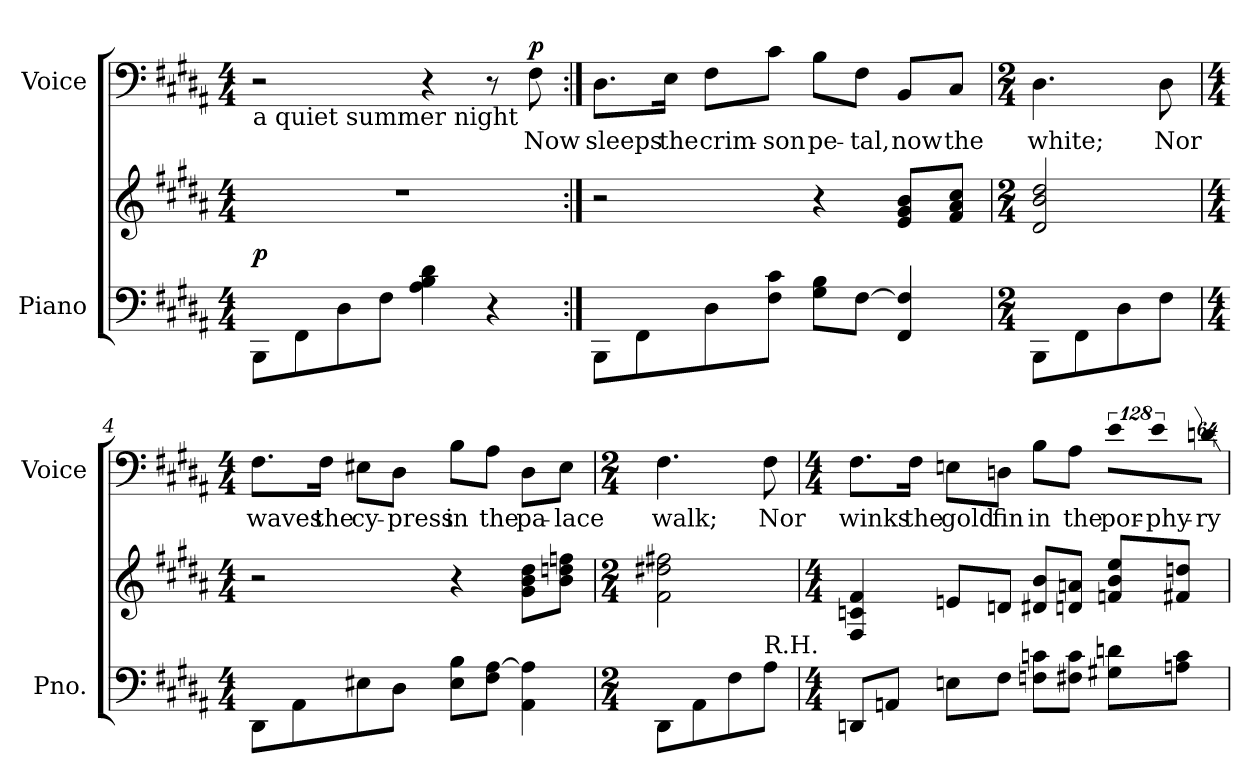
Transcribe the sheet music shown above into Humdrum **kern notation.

**kern	**kern	**dynam	**kern	**text	**dynam
*part2	*part2	*part2	*part1	*part1	*part1
*staff3	*staff2	*staff2/3	*staff1	*staff1	*staff1
*I"Piano	*	*	*I"Voice	*	*
*I'Pno.	*	*	*I'Voice	*	*
!!LO:PB:g=z
*clefF4	*clefG2	*	*clefF4	*	*
*k[f#c#g#d#a#]	*k[f#c#g#d#a#]	*	*k[f#c#g#d#a#]	*	*
*B:	*B:	*	*B:	*	*
*M4/4	*M4/4	*	*M4/4	*	*
=1	=1	=1	=1	=1	=1
!	!	!	!LO:TX:b:t=a quiet summer night	!	!
8BBBi\L	1r	p	2r	.	.
8FF#i\	.	.	.	.	.
8D#i\	.	.	.	.	.
8F#i\J	.	.	.	.	.
4A#i\ 4Bi 4d#i	.	.	4r	.	.
4r	.	.	8r	.	.
!	!	!	!	!LO:LY:b:color=#000000	!
.	.	.	8F#i\	Now	p
=2:|!	=2:|!	=2:|!	=2:|!	=2:|!	=2:|!
!	!	!	!	!LO:LY:b:color=#000000	!
8BBBi\L	2r	.	8.D#i\L	sleeps	.
8FF#i\	.	.	.	.	.
!	!	!	!	!LO:LY:b:color=#000000	!
.	.	.	16Ei\Jk	the	.
!	!	!	!	!LO:LY:b:color=#000000	!
8D#i\	.	.	8F#i\L	crim-	.
!	!	!	!	!LO:LY:b:color=#000000	!
8F#i\ 8c#iJ	.	.	8c#i\J	-son	.
!	!	!	!	!LO:LY:b:color=#000000	!
8G#i\ 8BiL	4r	.	8Bi\L	pe-	.
!	!	!	!	!LO:LY:b:color=#000000	!
[>8F#i\J	.	.	8F#i\J	-tal,	.
!	!	!	!	!LO:LY:b:color=#000000	!
4FF#i/ 4F#i]	8ei/ 8g#i 8biL	.	8BBi/L	now	.
!	!	!	!	!LO:LY:b:color=#000000	!
.	8f#i/ 8a#i 8cc#iJ	.	8C#i/J	the	.
=3	=3	=3	=3	=3	=3
*M2/4	*M2/4	*	*M2/4	*	*
!	!	!	!	!LO:LY:b:color=#000000	!
8BBBi\L	2d#i/ 2bi 2dd#i	.	4.D#i\	white;	.
8FF#i\	.	.	.	.	.
8D#i\	.	.	.	.	.
!	!	!	!	!LO:LY:b:color=#000000	!
8F#i\J	.	.	8D#i\	Nor	.
!!LO:LB:g=z
=4	=4	=4	=4	=4	=4
*M4/4	*M4/4	*	*M4/4	*	*
!	!	!	!	!LO:LY:b:color=#000000	!
8DD#i\L	2r	.	8.F#i\L	waves	.
8AA#i\	.	.	.	.	.
!	!	!	!	!LO:LY:b:color=#000000	!
.	.	.	16F#i\Jk	the	.
!	!	!	!	!LO:LY:b:color=#000000	!
8E#Xi\	.	.	8E#Xi\L	cy-	.
!	!	!	!	!LO:LY:b:color=#000000	!
8D#i\J	.	.	8D#i\J	-press	.
!	!	!	!	!LO:LY:b:color=#000000	!
8E#i\ 8BiL	4r	.	8Bi\L	in	.
!	!	!	!	!LO:LY:b:color=#000000	!
8F#i\ [>8A#iJ	.	.	8A#i\J	the	.
!	!	!	!	!LO:LY:b:color=#000000	!
4AA#i\ 4A#i]	8g#i\ 8bi 8dd#iL	.	8D#i\L	pa-	.
!	!	!	!	!LO:LY:b:color=#000000	!
.	8bi\ 8ddni 8ffniJ	.	8E#i\J	-lace	.
=5	=5	=5	=5	=5	=5
*M2/4	*M2/4	*	*M2/4	*	*
!	!	!	!	!LO:LY:b:color=#000000	!
8DD#i\L	2f#i\ 2dd#Xi 2ff#Xi	.	4.F#i\	walk;	.
8AA#i\	.	.	.	.	.
8F#i\	.	.	.	.	.
!LO:TX:a:t=R.H.	!	!	!	!	!
!	!	!	!	!LO:LY:b:color=#000000	!
8A#i\J	.	.	8F#i\	Nor	.
!!LO:LB:g=z
=6	=6	=6	=6	=6	=6
*M4/4	*M4/4	*	*M4/4	*	*
!	!	!	!	!LO:LY:b:color=#000000	!
8DDni/L	4F#i/ 4cni 4f#i	.	8.F#i\L	winks	.
8AAni/J	.	.	.	.	.
!	!	!	!	!LO:LY:b:color=#000000	!
.	.	.	16F#i\Jk	the	.
!	!	!	!	!LO:LY:b:color=#000000	!
8Eni\L	8eni/L	.	8Eni\L	gold	.
!	!	!	!	!LO:LY:b:color=#000000	!
8F#i\J	8dni/J	.	8Dni\J	fin	.
!	!	!	!	!LO:LY:b:color=#000000	!
8Fni\ 8cniL	8d#Xi/ 8biL	.	8Bi\L	in	.
!	!	!	!	!LO:LY:b:color=#000000	!
8F#Xi\ 8ciJ	8dni/ 8aniJ	.	8A#i\J	the	.
!	!	!	!LO:N:vis=8	!	!
!	!	!	!	!LO:LY:b:color=#000000	!
8G#Xi\ 8dniL	8fni/ 8bi 8eeiL	.	1024%85ei\L	por-	.
!	!	!	!LO:N:vis=8	!	!
!	!	!	!	!LO:LY:b:color=#000000	!
.	.	.	1024%85ei\	-phy-	.
8Ani\ 8ciJ	8f#Xi/ 8ddniJ	.	.	.	.
!	!	!	!LO:N:vis=8	!	!
!	!	!	!	!LO:LY:b:color=#000000	!
.	.	.	512%43dni\J	-ry	.
=	=	=	=	=	=
*-	*-	*-	*-	*-	*-
